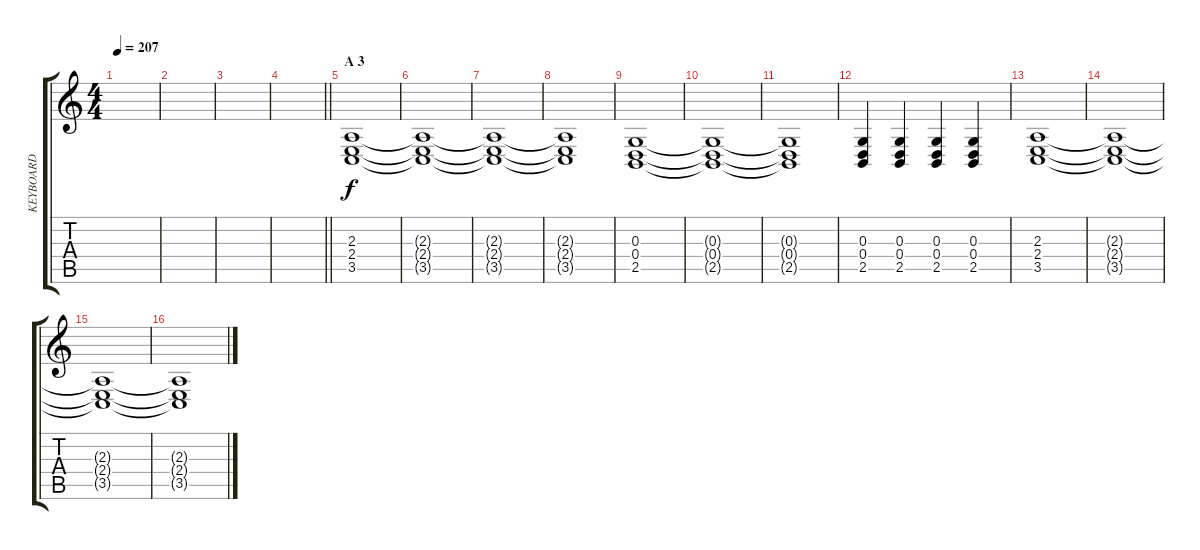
\track ("KEYBOARD" "KEYBOARD") {instrument stringensemble1}
\staff {score tabs}
\tuning (E4 B3 G3 D3 A2 E2) {hide}
\ts (4 4)
\tempo 207
\clef g2
\ks c
|
|
|
\barLineRight lightlight
|
\section ("" "A 3")
(2.3 2.4 3.5).1 |
(2.3{t} 2.4{t} 3.5{t}).1 |
(2.3{t} 2.4{t} 3.5{t}).1 |
(2.3{t} 2.4{t} 3.5{t}).1 |
(0.3 0.4 2.5).1 |
(0.3{t} 0.4{t} 2.5{t}).1 |
(0.3{t} 0.4{t} 2.5{t}).1 |
(0.3 0.4 2.5).4 (0.3 0.4 2.5).4 (0.3 0.4 2.5).4 (0.3 0.4 2.5).4 |
(2.3 2.4 3.5).1 |
(2.3{t} 2.4{t} 3.5{t}).1 |
(2.3{t} 2.4{t} 3.5{t}).1 |
(2.3{t} 2.4{t} 3.5{t}).1
